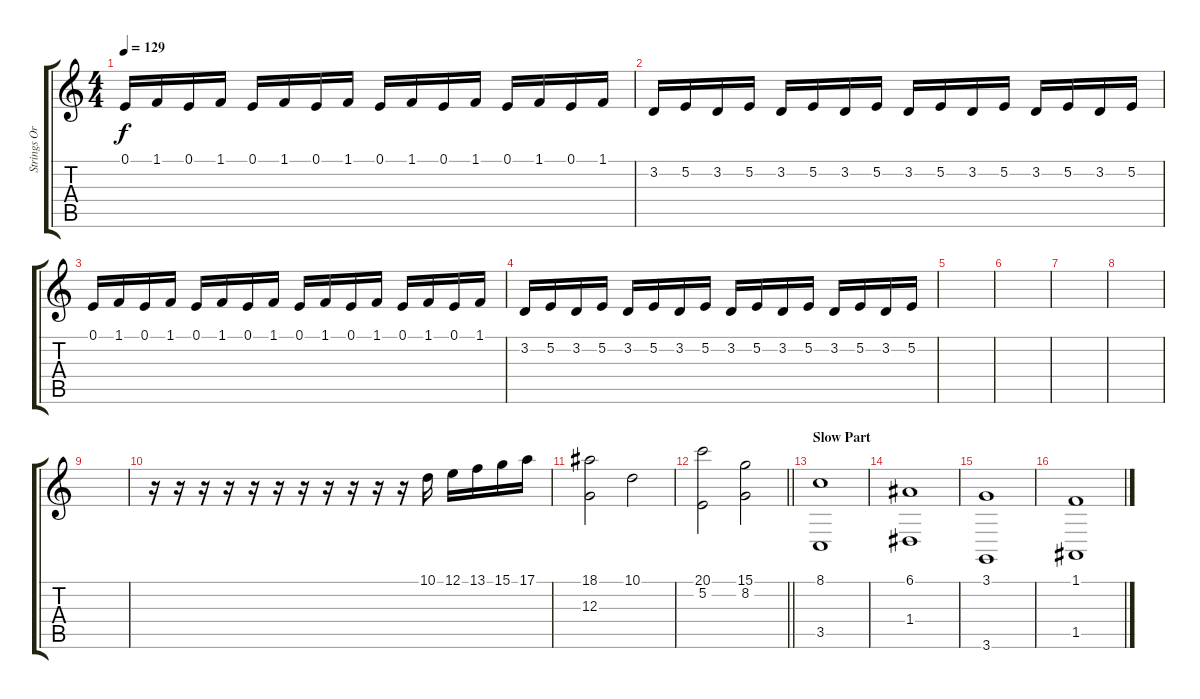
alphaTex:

\track ("Strings Orchestra" "Strings Or") {instrument stringensemble1}
\staff {score tabs}
\tuning (E4 B3 G3 D3 A2 E2) {hide}
\ts (4 4)
\tempo 129
\clef g2
\ks c
0.1.16{dy f} 1.1.16 0.1.16 1.1.16 0.1.16 1.1.16 0.1.16 1.1.16 0.1.16 1.1.16 0.1.16 1.1.16 0.1.16 1.1.16 0.1.16 1.1.16 |
3.2.16 5.2.16 3.2.16 5.2.16 3.2.16 5.2.16 3.2.16 5.2.16 3.2.16 5.2.16 3.2.16 5.2.16 3.2.16 5.2.16 3.2.16 5.2.16 |
0.1.16 1.1.16 0.1.16 1.1.16 0.1.16 1.1.16 0.1.16 1.1.16 0.1.16 1.1.16 0.1.16 1.1.16 0.1.16 1.1.16 0.1.16 1.1.16 |
3.2.16 5.2.16 3.2.16 5.2.16 3.2.16 5.2.16 3.2.16 5.2.16 3.2.16 5.2.16 3.2.16 5.2.16 3.2.16 5.2.16 3.2.16 5.2.16 |
|
|
|
|
|
r.16 r.16 r.16 r.16 r.16 r.16 r.16 r.16 r.16 r.16 r.16 10.1.16 12.1.16 13.1.16 15.1.16 17.1.16 |
(18.1 12.3).2 10.1.2 |
\barLineRight lightlight
(20.1 5.2).2 (15.1 8.2).2 |
\section ("" "Slow Part")
(8.1 3.5).1 |
(6.1 1.4).1 |
(3.1 3.6).1 |
(1.1 1.5).1
